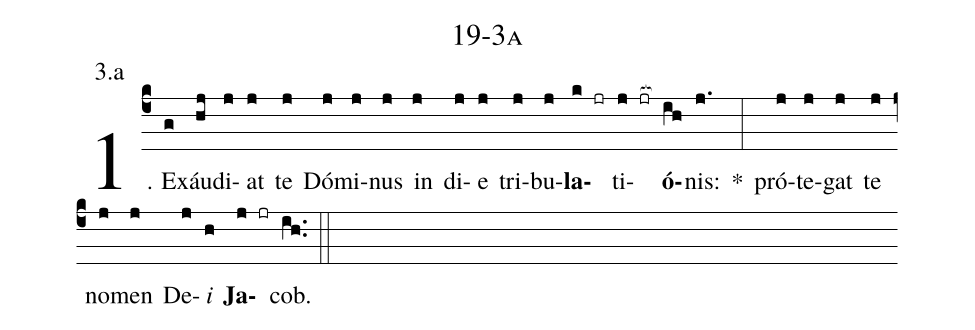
name: 19-3a;
annotation: 3.a;
%%
(c4)1. Ex(g)áu(hj)di(j)at(j) te(j) Dó(j)mi(j)nus(j) in(j) di(j)e(j) tri(j)bu(j)<b>la</b>(k jr)ti(j jr[ocb:1{])<b>ó</b>(ih[ocb:0}])nis:(j.) *(:) pró(j)te(j)gat(j) te(j) no(j)men(j) De(j)<i>i</i>(h) <b>Ja</b>(j jr)cob.(ih..) (::)
